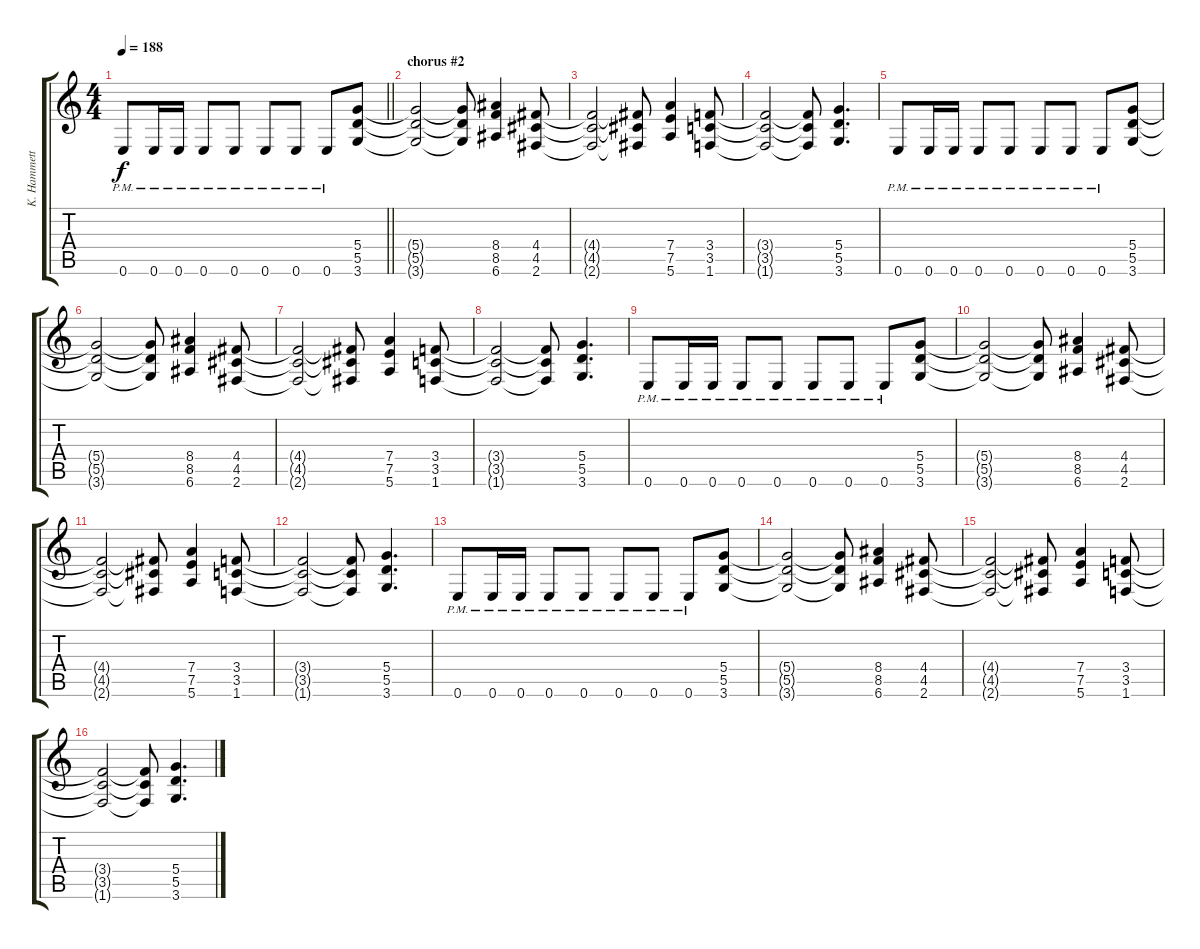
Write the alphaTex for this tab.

\track ("K. Hammett - Rhythm guitar" "K. Hammett") {instrument distortionguitar}
\staff {score tabs}
\tuning (E4 B3 G3 D3 A2 E2) {hide}
\ts (4 4)
\tempo 188
\clef g2
\barLineRight lightlight
\ks c
0.6{pm}.8{dy f} 0.6{pm}.16 0.6{pm}.16 0.6{pm}.8 0.6{pm}.8 0.6{pm}.8 0.6{pm}.8 0.6{pm}.8 (5.4 5.5 3.6).8 |
\section ("" "chorus #2")
(5.4{t} 5.5{t} 3.6{t}).2 (5.4{t} 5.5{t} 3.6{t}).8 (8.4 8.5 6.6).4 (4.4 4.5 2.6).8 |
(4.4{t} 4.5{t} 2.6{t}).2 (4.4{t} 4.5{t} 2.6{t}).8 (7.4 7.5 5.6).4 (3.4 3.5 1.6).8 |
(3.4{t} 3.5{t} 1.6{t}).2 (3.4{t} 3.5{t} 1.6{t}).8 (5.4 5.5 3.6).4{d} |
0.6{pm}.8 0.6{pm}.16 0.6{pm}.16 0.6{pm}.8 0.6{pm}.8 0.6{pm}.8 0.6{pm}.8 0.6{pm}.8 (5.4 5.5 3.6).8 |
(5.4{t} 5.5{t} 3.6{t}).2 (5.4{t} 5.5{t} 3.6{t}).8 (8.4 8.5 6.6).4 (4.4 4.5 2.6).8 |
(4.4{t} 4.5{t} 2.6{t}).2 (4.4{t} 4.5{t} 2.6{t}).8 (7.4 7.5 5.6).4 (3.4 3.5 1.6).8 |
(3.4{t} 3.5{t} 1.6{t}).2 (3.4{t} 3.5{t} 1.6{t}).8 (5.4 5.5 3.6).4{d} |
0.6{pm}.8 0.6{pm}.16 0.6{pm}.16 0.6{pm}.8 0.6{pm}.8 0.6{pm}.8 0.6{pm}.8 0.6{pm}.8 (5.4 5.5 3.6).8 |
(5.4{t} 5.5{t} 3.6{t}).2 (5.4{t} 5.5{t} 3.6{t}).8 (8.4 8.5 6.6).4 (4.4 4.5 2.6).8 |
(4.4{t} 4.5{t} 2.6{t}).2 (4.4{t} 4.5{t} 2.6{t}).8 (7.4 7.5 5.6).4 (3.4 3.5 1.6).8 |
(3.4{t} 3.5{t} 1.6{t}).2 (3.4{t} 3.5{t} 1.6{t}).8 (5.4 5.5 3.6).4{d} |
0.6{pm}.8 0.6{pm}.16 0.6{pm}.16 0.6{pm}.8 0.6{pm}.8 0.6{pm}.8 0.6{pm}.8 0.6{pm}.8 (5.4 5.5 3.6).8 |
(5.4{t} 5.5{t} 3.6{t}).2 (5.4{t} 5.5{t} 3.6{t}).8 (8.4 8.5 6.6).4 (4.4 4.5 2.6).8 |
(4.4{t} 4.5{t} 2.6{t}).2 (4.4{t} 4.5{t} 2.6{t}).8 (7.4 7.5 5.6).4 (3.4 3.5 1.6).8 |
(3.4{t} 3.5{t} 1.6{t}).2 (3.4{t} 3.5{t} 1.6{t}).8 (5.4 5.5 3.6).4{d}
